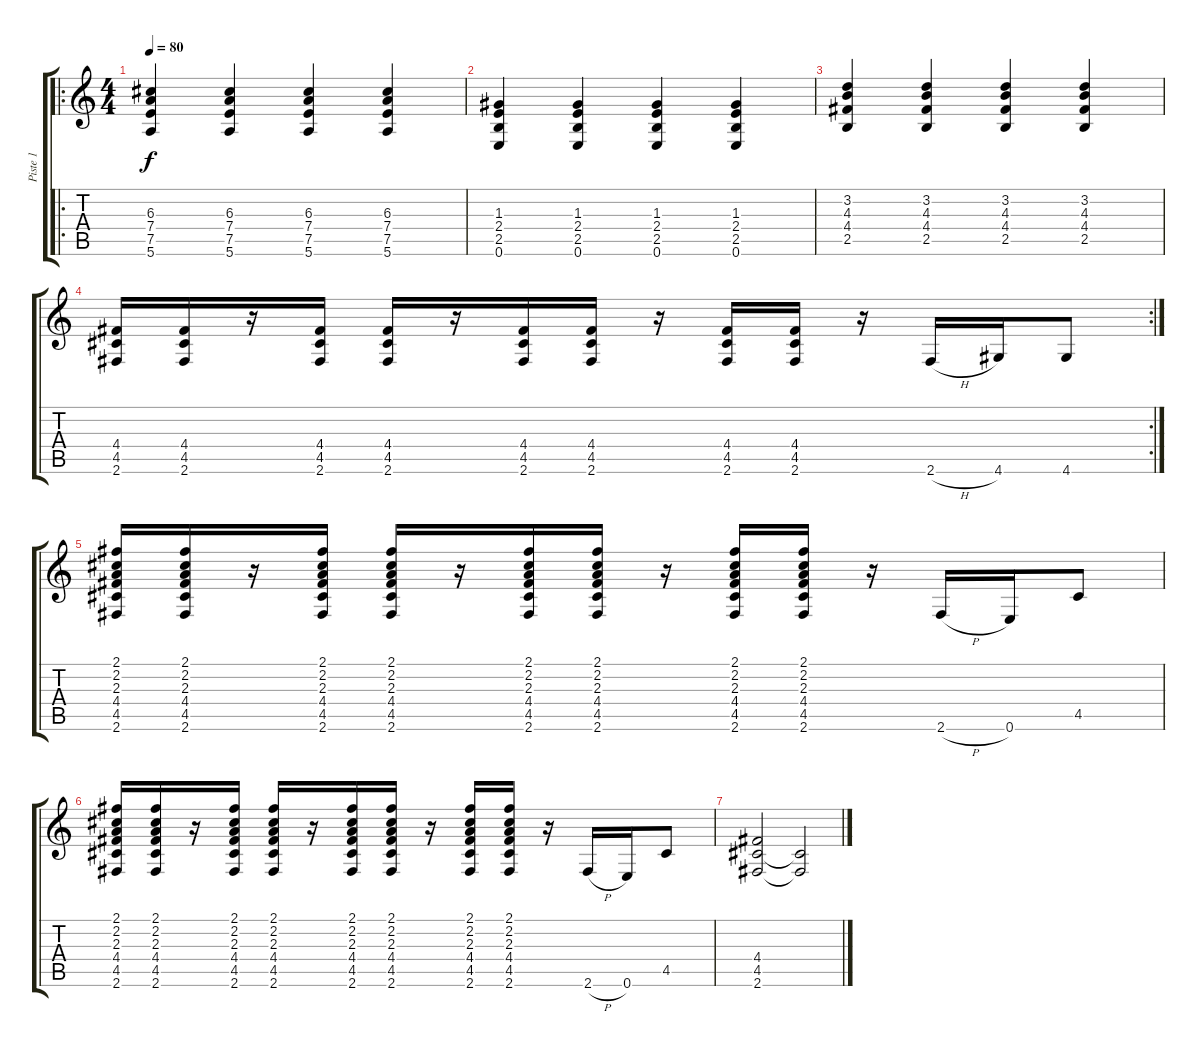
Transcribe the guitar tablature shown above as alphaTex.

\track ("Piste 1" "Piste 1") {instrument distortionguitar}
\staff {score tabs}
\tuning (E4 B3 G3 D3 A2 E2) {hide}
\ro
\ts (4 4)
\tempo 80
\clef g2
\ks c
(6.3 7.4 7.5 5.6).4{dy f} (6.3 7.4 7.5 5.6).4 (6.3 7.4 7.5 5.6).4 (6.3 7.4 7.5 5.6).4 |
(1.3 2.4 2.5 0.6).4 (1.3 2.4 2.5 0.6).4 (1.3 2.4 2.5 0.6).4 (1.3 2.4 2.5 0.6).4 |
(3.2 4.3 4.4 2.5).4 (3.2 4.3 4.4 2.5).4 (3.2 4.3 4.4 2.5).4 (3.2 4.3 4.4 2.5).4 |
\rc 2
(4.4 4.5 2.6).16 (4.4 4.5 2.6).16 r.16 (4.4 4.5 2.6).16 (4.4 4.5 2.6).16 r.16 (4.4 4.5 2.6).16 (4.4 4.5 2.6).16 r.16 (4.4 4.5 2.6).16 (4.4 4.5 2.6).16 r.16 2.6{h}.16 4.6.16 4.6.8 |
(2.1 2.2 2.3 4.4 4.5 2.6).16 (2.1 2.2 2.3 4.4 4.5 2.6).16 r.16 (2.1 2.2 2.3 4.4 4.5 2.6).16 (2.1 2.2 2.3 4.4 4.5 2.6).16 r.16 (2.1 2.2 2.3 4.4 4.5 2.6).16 (2.1 2.2 2.3 4.4 4.5 2.6).16 r.16 (2.1 2.2 2.3 4.4 4.5 2.6).16 (2.1 2.2 2.3 4.4 4.5 2.6).16 r.16 2.6{h}.16 0.6.16 4.5.8 |
(2.1 2.2 2.3 4.4 4.5 2.6).16 (2.1 2.2 2.3 4.4 4.5 2.6).16 r.16 (2.1 2.2 2.3 4.4 4.5 2.6).16 (2.1 2.2 2.3 4.4 4.5 2.6).16 r.16 (2.1 2.2 2.3 4.4 4.5 2.6).16 (2.1 2.2 2.3 4.4 4.5 2.6).16 r.16 (2.1 2.2 2.3 4.4 4.5 2.6).16 (2.1 2.2 2.3 4.4 4.5 2.6).16 r.16 2.6{h}.16 0.6.16 4.5.8 |
(4.4 4.5 2.6).2 (4.5{t} 2.6{t}).2
